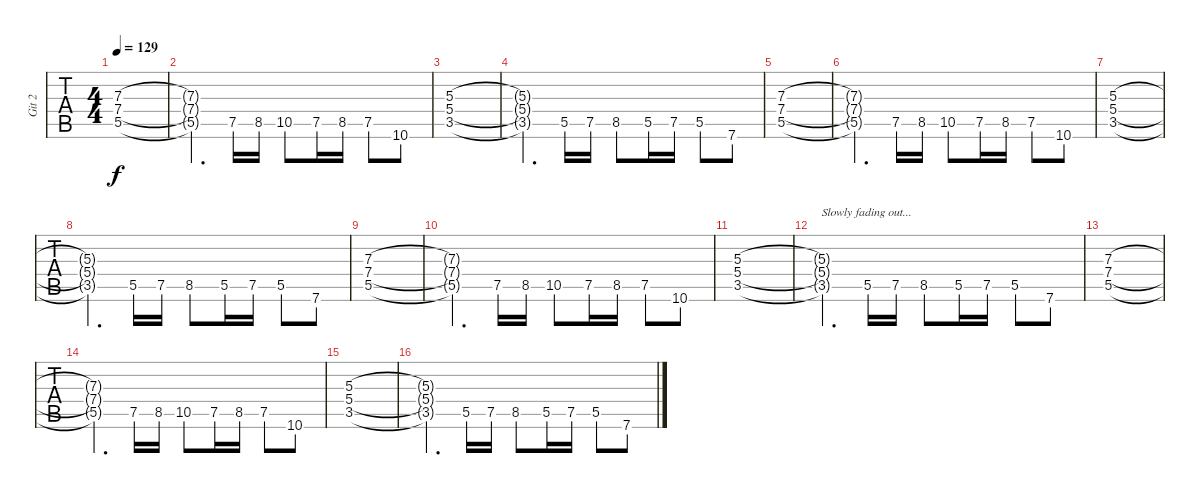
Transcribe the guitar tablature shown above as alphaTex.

\track ("Git 2" "Git 2") {instrument distortionguitar}
\staff {tabs}
\tuning (B3 Gb3 D3 A2 E2 A1) {hide}
\ts (4 4)
\tempo 129
\clef f4
\ks c
(7.3 7.4 5.5).1{dy f} |
(7.3{t} 7.4{t} 5.5{t}).4{d} 7.5.16 8.5.16 10.5.8 7.5.16 8.5.16 7.5.8 10.6.8 |
(5.3 5.4 3.5).1 |
(5.3{t} 5.4{t} 3.5{t}).4{d} 5.5.16 7.5.16 8.5.8 5.5.16 7.5.16 5.5.8 7.6.8 |
(7.3 7.4 5.5).1 |
(7.3{t} 7.4{t} 5.5{t}).4{d} 7.5.16 8.5.16 10.5.8 7.5.16 8.5.16 7.5.8 10.6.8 |
(5.3 5.4 3.5).1 |
(5.3{t} 5.4{t} 3.5{t}).4{d} 5.5.16 7.5.16 8.5.8 5.5.16 7.5.16 5.5.8 7.6.8 |
(7.3 7.4 5.5).1 |
(7.3{t} 7.4{t} 5.5{t}).4{d} 7.5.16 8.5.16 10.5.8 7.5.16 8.5.16 7.5.8 10.6.8 |
(5.3 5.4 3.5).1 |
(5.3{t} 5.4{t} 3.5{t}).4{d txt "Slowly fading out..."} 5.5.16 7.5.16 8.5.8 5.5.16 7.5.16 5.5.8 7.6.8 |
(7.3 7.4 5.5).1 |
(7.3{t} 7.4{t} 5.5{t}).4{d} 7.5.16 8.5.16 10.5.8 7.5.16 8.5.16 7.5.8 10.6.8 |
(5.3 5.4 3.5).1 |
(5.3{t} 5.4{t} 3.5{t}).4{d} 5.5.16 7.5.16 8.5.8 5.5.16 7.5.16 5.5.8 7.6.8
